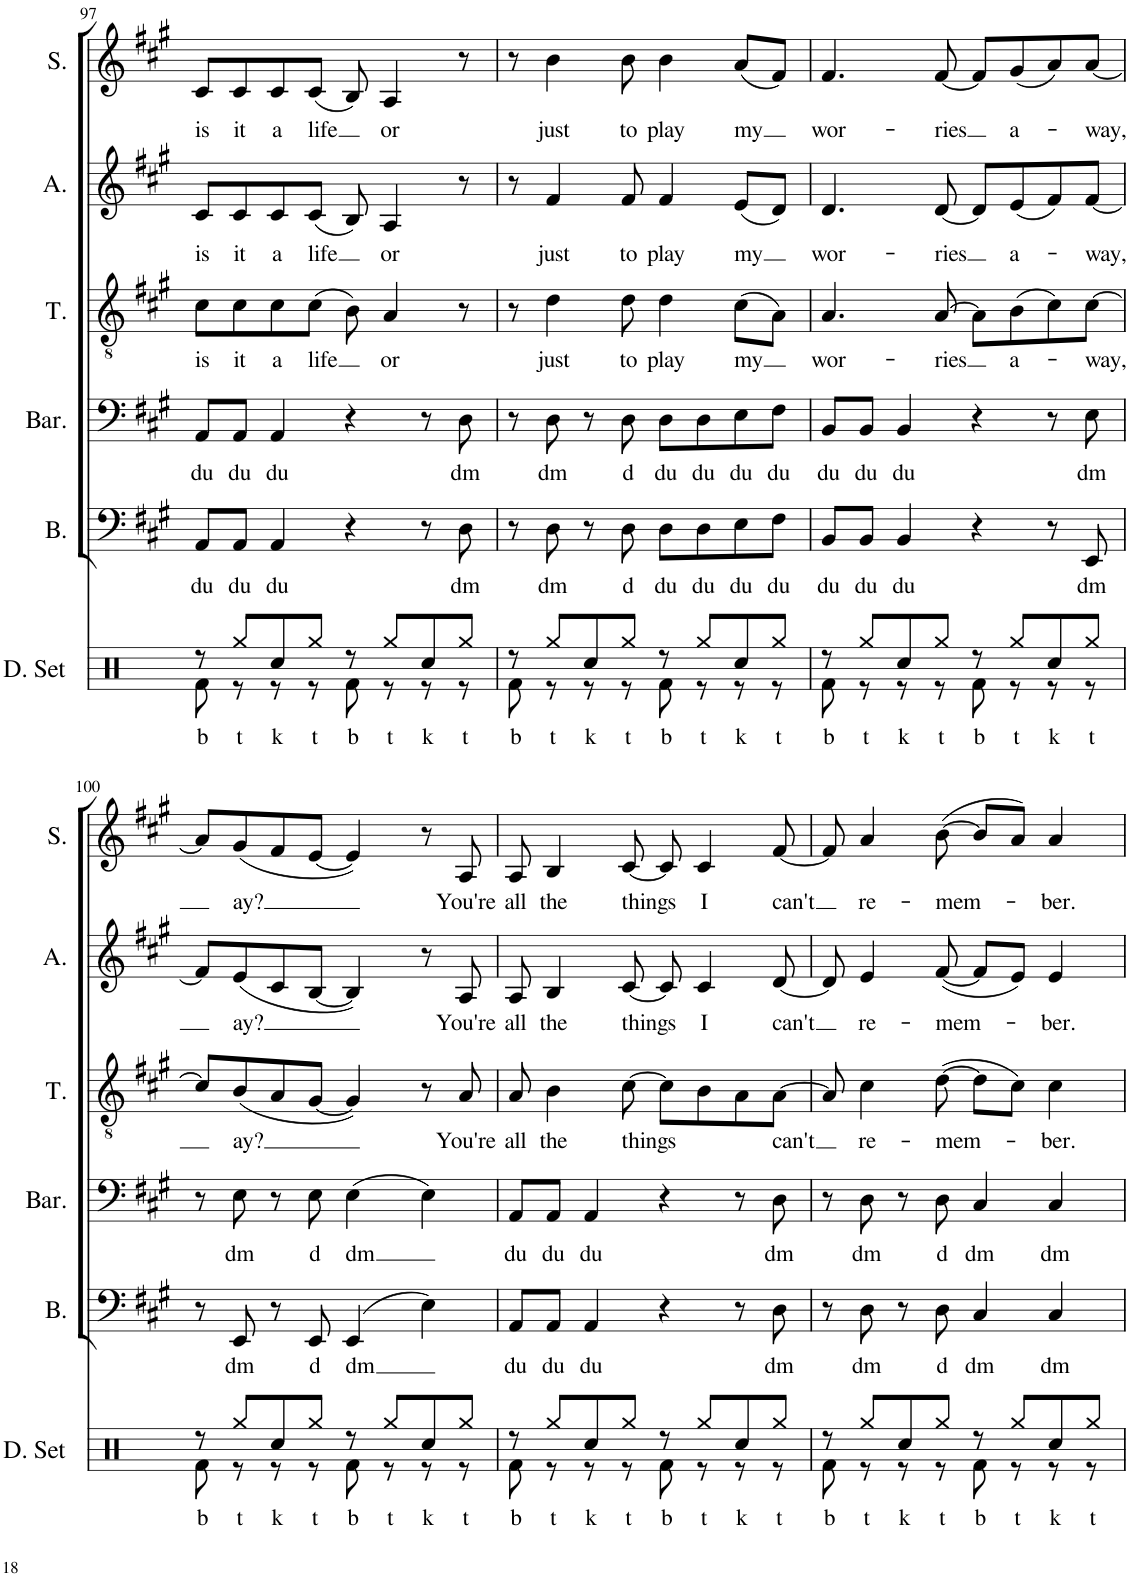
**kern	**text	**kern	**text	**kern	**text	**kern	**text	**kern	**text	**kern	**text
*part6	*part6	*part5	*part5	*part4	*part4	*part3	*part3	*part2	*part2	*part1	*part1
*staff6	*staff6	*staff5	*staff5	*staff4	*staff4	*staff3	*staff3	*staff2	*staff2	*staff1	*staff1
*I"Drumset	*	*I"Bass	*	*I"Baritone	*	*I"Tenor	*	*I"Alto	*	*I"Soprano	*
*I'D. Set	*	*I'B.	*	*I'Bar.	*	*I'T.	*	*I'A.	*	*I'S.	*
!!LO:PB:g=z
*clefX	*	*clefF4	*	*clefF4	*	*clefGv2	*	*clefG2	*	*clefG2	*
*k[]	*	*k[f#c#g#]	*	*k[f#c#g#]	*	*k[f#c#g#]	*	*k[f#c#g#]	*	*k[f#c#g#]	*
*M4/4	*	*M4/4	*	*M4/4	*	*M4/4	*	*M4/4	*	*M4/4	*
=97	=97	=97	=97	=97	=97	=97	=97	=97	=97	=97	=97
*^	*	*	*	*	*	*	*	*	*	*	*
!	!	!LO:LY:b	!	!LO:LY:b	!	!LO:LY:b	!	!LO:LY:b	!	!LO:LY:b	!	!LO:LY:b
8r	8Rf\	b	8AA/L	du	8AA/L	du	8c#\L	is	8c#/L	is	8c#/L	is
!	!	!LO:LY:b	!	!LO:LY:b	!	!LO:LY:b	!	!LO:LY:b	!	!LO:LY:b	!	!LO:LY:b
8Rgg/L	8r	t	8AA/J	du	8AA/J	du	8c#\	it	8c#/	it	8c#/	it
!	!	!LO:LY:b	!	!LO:LY:b	!	!LO:LY:b	!	!LO:LY:b	!	!LO:LY:b	!	!LO:LY:b
8Rcc/	8r	k	4AA/	du	4AA/	du	8c#\	a	8c#/	a	8c#/	a
!	!	!LO:LY:b	!	!	!	!	!	!LO:LY:b	!	!LO:LY:b	!	!LO:LY:b
8Rgg/J	8r	t	.	.	.	.	(8c#\J	life	(8c#/J	life	(8c#/J	life
!	!	!LO:LY:b	!	!	!	!	!	!	!	!	!	!
8r	8Rf\	b	4r	.	4r	.	8B\)	.	8B/)	.	8B/)	.
!	!	!LO:LY:b	!	!	!	!	!	!LO:LY:b	!	!LO:LY:b	!	!LO:LY:b
8Rgg/L	8r	t	.	.	.	.	4A/	or	4A/	or	4A/	or
!	!	!LO:LY:b	!	!	!	!	!	!	!	!	!	!
8Rcc/	8r	k	8r	.	8r	.	.	.	.	.	.	.
!	!	!LO:LY:b	!	!LO:LY:b	!	!LO:LY:b	!	!	!	!	!	!
8Rgg/J	8r	t	8D\	dm	8D\	dm	8r	.	8r	.	8r	.
=98	=98	=98	=98	=98	=98	=98	=98	=98	=98	=98	=98	=98
!	!	!LO:LY:b	!	!	!	!	!	!	!	!	!	!
8r	8Rf\	b	8r	.	8r	.	8r	.	8r	.	8r	.
!	!	!LO:LY:b	!	!LO:LY:b	!	!LO:LY:b	!	!LO:LY:b	!	!LO:LY:b	!	!LO:LY:b
8Rgg/L	8r	t	8D\	dm	8D\	dm	4d\	just	4f#/	just	4b\	just
!	!	!LO:LY:b	!	!	!	!	!	!	!	!	!	!
8Rcc/	8r	k	8r	.	8r	.	.	.	.	.	.	.
!	!	!LO:LY:b	!	!LO:LY:b	!	!LO:LY:b	!	!LO:LY:b	!	!LO:LY:b	!	!LO:LY:b
8Rgg/J	8r	t	8D\	d	8D\	d	8d\	to	8f#/	to	8b\	to
!	!	!LO:LY:b	!	!LO:LY:b	!	!LO:LY:b	!	!LO:LY:b	!	!LO:LY:b	!	!LO:LY:b
8r	8Rf\	b	8D\L	du	8D\L	du	4d\	play	4f#/	play	4b\	play
!	!	!LO:LY:b	!	!LO:LY:b	!	!LO:LY:b	!	!	!	!	!	!
8Rgg/L	8r	t	8D\	du	8D\	du	.	.	.	.	.	.
!	!	!LO:LY:b	!	!LO:LY:b	!	!LO:LY:b	!	!LO:LY:b	!	!LO:LY:b	!	!LO:LY:b
8Rcc/	8r	k	8E\	du	8E\	du	(8c#\L	my	(8e/L	my	(8a/L	my
!	!	!LO:LY:b	!	!LO:LY:b	!	!LO:LY:b	!	!	!	!	!	!
8Rgg/J	8r	t	8F#\J	du	8F#\J	du	8A\J)	.	8d/J)	.	8f#/J)	.
=99	=99	=99	=99	=99	=99	=99	=99	=99	=99	=99	=99	=99
!	!	!LO:LY:b	!	!LO:LY:b	!	!LO:LY:b	!	!LO:LY:b	!	!LO:LY:b	!	!LO:LY:b
8r	8Rf\	b	8BB/L	du	8BB/L	du	4.A/	wor-	4.d/	wor-	4.f#/	wor-
!	!	!LO:LY:b	!	!LO:LY:b	!	!LO:LY:b	!	!	!	!	!	!
8Rgg/L	8r	t	8BB/J	du	8BB/J	du	.	.	.	.	.	.
!	!	!LO:LY:b	!	!LO:LY:b	!	!LO:LY:b	!	!	!	!	!	!
8Rcc/	8r	k	4BB/	du	4BB/	du	.	.	.	.	.	.
!	!	!LO:LY:b	!	!	!	!	!	!LO:LY:b	!	!LO:LY:b	!	!LO:LY:b
8Rgg/J	8r	t	.	.	.	.	[8A/	-ries	[8d/	-ries	[8f#/	-ries
!	!	!LO:LY:b	!	!	!	!	!	!	!	!	!	!
8r	8Rf\	b	4r	.	4r	.	8A\L]	.	8d/L]	.	8f#/L]	.
!	!	!LO:LY:b	!	!	!	!	!	!LO:LY:b	!	!LO:LY:b	!	!LO:LY:b
8Rgg/L	8r	t	.	.	.	.	(8B\	a-	(8e/	a-	(8g#/	a-
!	!	!LO:LY:b	!	!	!	!	!	!	!	!	!	!
8Rcc/	8r	k	8r	.	8r	.	8c#\)	.	8f#/)	.	8a/)	.
!	!	!LO:LY:b	!	!LO:LY:b	!	!LO:LY:b	!	!LO:LY:b	!	!LO:LY:b	!	!LO:LY:b
8Rgg/J	8r	t	8EE/	dm	8E\	dm	[8c#\J	-way,	[8f#/J	-way,	[8a/J	-way,
!!LO:LB:g=z
=100	=100	=100	=100	=100	=100	=100	=100	=100	=100	=100	=100	=100
!	!	!LO:LY:b	!	!	!	!	!	!	!	!	!	!
8r	8Rf\	b	8r	.	8r	.	8c#/L]	.	8f#/L]	.	8a/L]	.
!	!	!LO:LY:b	!	!LO:LY:b	!	!LO:LY:b	!	!LO:LY:b	!	!LO:LY:b	!	!LO:LY:b
8Rgg/L	8r	t	8EE/	dm	8E\	dm	(8B/	ay?	(8e/	ay?	(8g#/	ay?
!	!	!LO:LY:b	!	!	!	!	!	!	!	!	!	!
8Rcc/	8r	k	8r	.	8r	.	8A/	.	8c#/	.	8f#/	.
!	!	!LO:LY:b	!	!LO:LY:b	!	!LO:LY:b	!	!	!	!	!	!
8Rgg/J	8r	t	8EE/	d	8E\	d	[8G#/J	.	[8B/J	.	[8e/J	.
!	!	!LO:LY:b	!	!LO:LY:b	!	!LO:LY:b	!	!	!	!	!	!
8r	8Rf\	b	(4EE/	dm	(4E\	dm	4G#/])	.	4B/])	.	4e/])	.
!	!	!LO:LY:b	!	!	!	!	!	!	!	!	!	!
8Rgg/L	8r	t	.	.	.	.	.	.	.	.	.	.
!	!	!LO:LY:b	!	!	!	!	!	!	!	!	!	!
8Rcc/	8r	k	4E\)	.	4E\)	.	8r	.	8r	.	8r	.
!	!	!LO:LY:b	!	!	!	!	!	!LO:LY:b	!	!LO:LY:b	!	!LO:LY:b
8Rgg/J	8r	t	.	.	.	.	8A/	You're	8A/	You're	8A/	You're
=101	=101	=101	=101	=101	=101	=101	=101	=101	=101	=101	=101	=101
!	!	!LO:LY:b	!	!LO:LY:b	!	!LO:LY:b	!	!LO:LY:b	!	!LO:LY:b	!	!LO:LY:b
8r	8Rf\	b	8AA/L	du	8AA/L	du	8A/	all	8A/	all	8A/	all
!	!	!LO:LY:b	!	!LO:LY:b	!	!LO:LY:b	!	!LO:LY:b	!	!LO:LY:b	!	!LO:LY:b
8Rgg/L	8r	t	8AA/J	du	8AA/J	du	4B\	the	4B/	the	4B/	the
!	!	!LO:LY:b	!	!LO:LY:b	!	!LO:LY:b	!	!	!	!	!	!
8Rcc/	8r	k	4AA/	du	4AA/	du	.	.	.	.	.	.
!	!	!LO:LY:b	!	!	!	!	!	!LO:LY:b	!	!LO:LY:b	!	!LO:LY:b
8Rgg/J	8r	t	.	.	.	.	[8c#\	things	[8c#/	things	[8c#/	things
!	!	!LO:LY:b	!	!	!	!	!	!	!	!	!	!
8r	8Rf\	b	4r	.	4r	.	8c#\L]	.	8c#/]	.	8c#/]	.
!	!	!LO:LY:b	!	!	!	!	!	!	!	!LO:LY:b	!	!LO:LY:b
8Rgg/L	8r	t	.	.	.	.	8B\	.	4c#/	I	4c#/	I
!	!	!LO:LY:b	!	!	!	!	!	!	!	!	!	!
8Rcc/	8r	k	8r	.	8r	.	8A\	.	.	.	.	.
!	!	!LO:LY:b	!	!LO:LY:b	!	!LO:LY:b	!	!LO:LY:b	!	!LO:LY:b	!	!LO:LY:b
8Rgg/J	8r	t	8D\	dm	8D\	dm	[8A\J	can't	[8d/	can't	[8f#/	can't
=102	=102	=102	=102	=102	=102	=102	=102	=102	=102	=102	=102	=102
!	!	!LO:LY:b	!	!	!	!	!	!	!	!	!	!
8r	8Rf\	b	8r	.	8r	.	8A/]	.	8d/]	.	8f#/]	.
!	!	!LO:LY:b	!	!LO:LY:b	!	!LO:LY:b	!	!LO:LY:b	!	!LO:LY:b	!	!LO:LY:b
8Rgg/L	8r	t	8D\	dm	8D\	dm	4c#\	re-	4e/	re-	4a/	re-
!	!	!LO:LY:b	!	!	!	!	!	!	!	!	!	!
8Rcc/	8r	k	8r	.	8r	.	.	.	.	.	.	.
!	!	!LO:LY:b	!	!LO:LY:b	!	!LO:LY:b	!	!LO:LY:b	!	!LO:LY:b	!	!LO:LY:b
8Rgg/J	8r	t	8D\	d	8D\	d	([8d\	-mem-	([8f#/	-mem-	([8b\	-mem-
!	!	!LO:LY:b	!	!LO:LY:b	!	!LO:LY:b	!	!	!	!	!	!
8r	8Rf\	b	4C#/	dm	4C#/	dm	8d\L]	.	8f#/L]	.	8b/L]	.
!	!	!LO:LY:b	!	!	!	!	!	!	!	!	!	!
8Rgg/L	8r	t	.	.	.	.	8c#\J)	.	8e/J)	.	8a/J)	.
!	!	!LO:LY:b	!	!LO:LY:b	!	!LO:LY:b	!	!LO:LY:b	!	!LO:LY:b	!	!LO:LY:b
8Rcc/	8r	k	4C#/	dm	4C#/	dm	4c#\	-ber.	4e/	-ber.	4a/	-ber.
!	!	!LO:LY:b	!	!	!	!	!	!	!	!	!	!
8Rgg/J	8r	t	.	.	.	.	.	.	.	.	.	.
*v	*v	*	*	*	*	*	*	*	*	*	*	*
=	=	=	=	=	=	=	=	=	=	=	=
*-	*-	*-	*-	*-	*-	*-	*-	*-	*-	*-	*-
